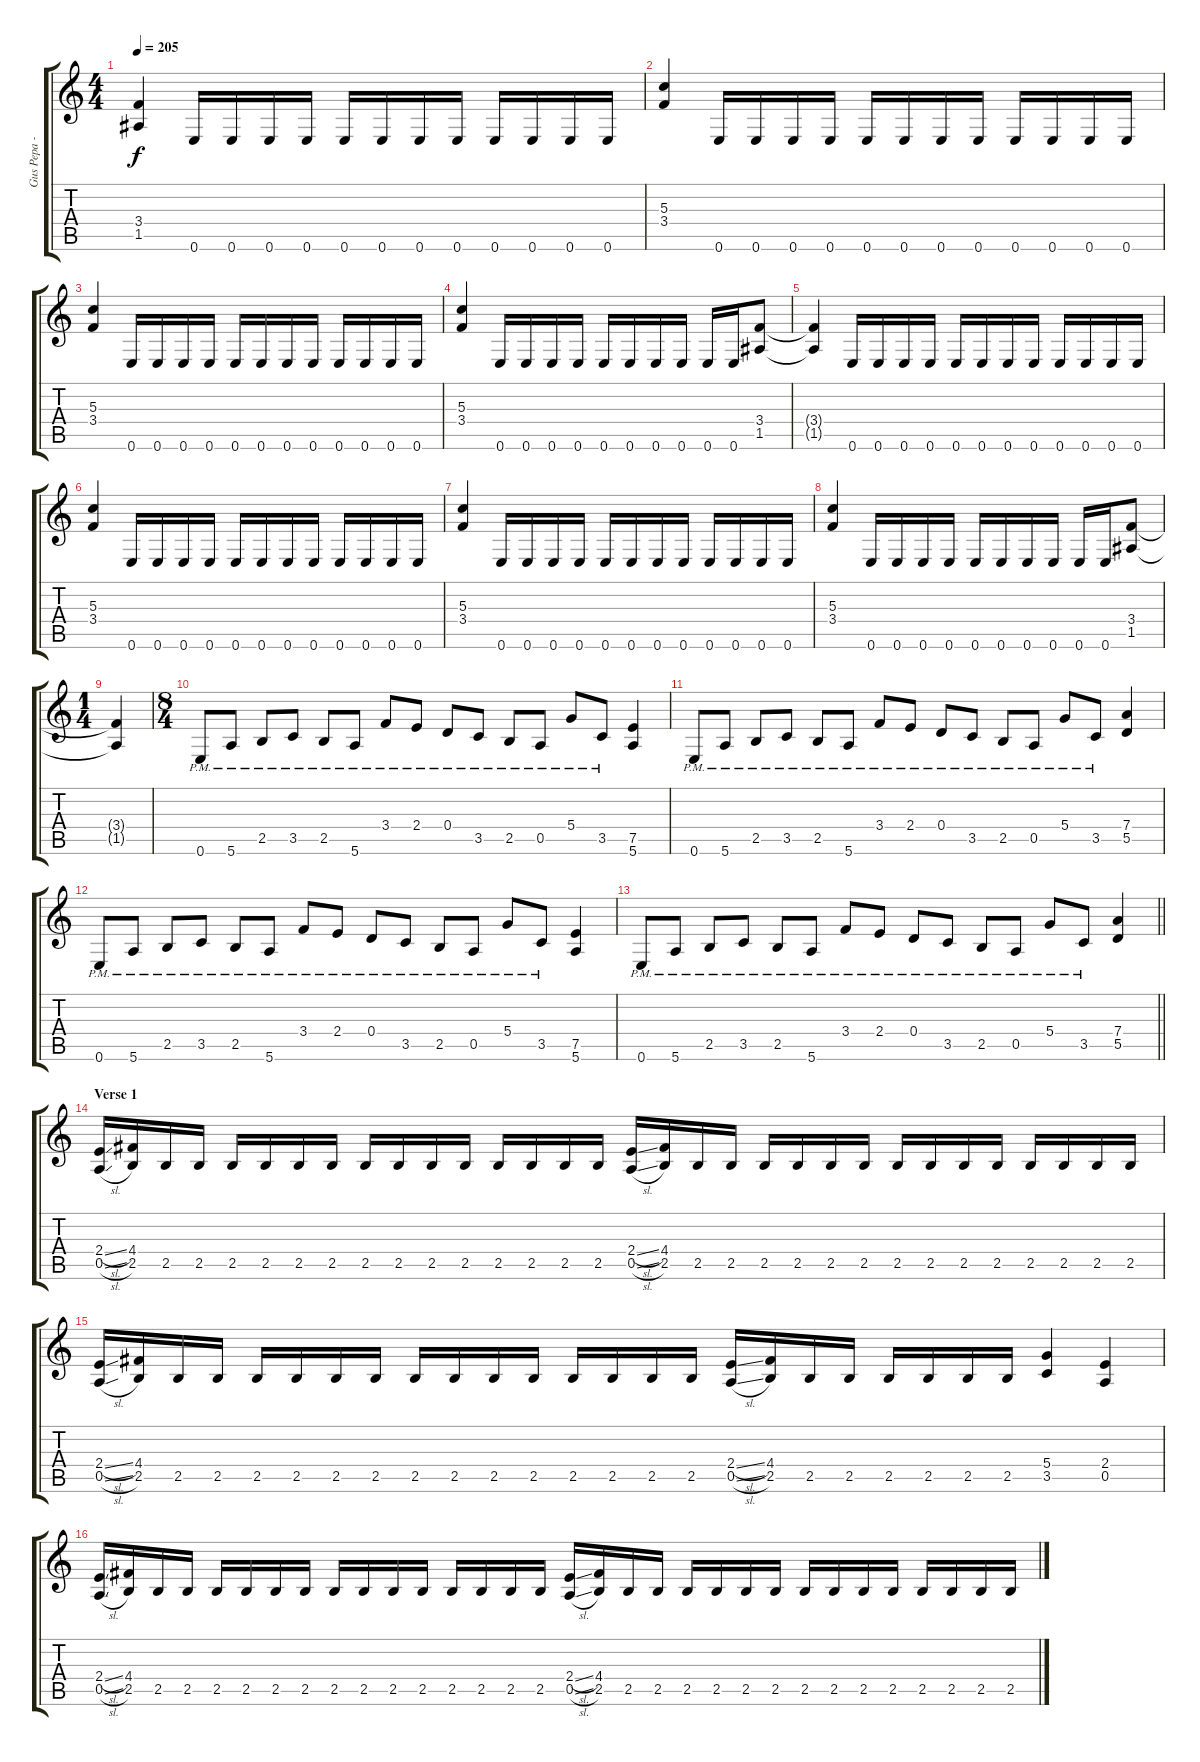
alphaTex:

\track ("Gus Pepa - Guitar" "Gus Pepa -") {instrument distortionguitar}
\staff {score tabs}
\tuning (E4 B3 G3 D3 A2 E2) {hide}
\ts (4 4)
\tempo 205
\clef g2
\ks c
(3.4{t} 1.5{t}).4{dy f} 0.6.16 0.6.16 0.6.16 0.6.16 0.6.16 0.6.16 0.6.16 0.6.16 0.6.16 0.6.16 0.6.16 0.6.16 |
(5.3 3.4).4 0.6.16 0.6.16 0.6.16 0.6.16 0.6.16 0.6.16 0.6.16 0.6.16 0.6.16 0.6.16 0.6.16 0.6.16 |
(5.3 3.4).4 0.6.16 0.6.16 0.6.16 0.6.16 0.6.16 0.6.16 0.6.16 0.6.16 0.6.16 0.6.16 0.6.16 0.6.16 |
(5.3 3.4).4 0.6.16 0.6.16 0.6.16 0.6.16 0.6.16 0.6.16 0.6.16 0.6.16 0.6.16 0.6.16 (3.4 1.5).8 |
(3.4{t} 1.5{t}).4 0.6.16 0.6.16 0.6.16 0.6.16 0.6.16 0.6.16 0.6.16 0.6.16 0.6.16 0.6.16 0.6.16 0.6.16 |
(5.3 3.4).4 0.6.16 0.6.16 0.6.16 0.6.16 0.6.16 0.6.16 0.6.16 0.6.16 0.6.16 0.6.16 0.6.16 0.6.16 |
(5.3 3.4).4 0.6.16 0.6.16 0.6.16 0.6.16 0.6.16 0.6.16 0.6.16 0.6.16 0.6.16 0.6.16 0.6.16 0.6.16 |
(5.3 3.4).4 0.6.16 0.6.16 0.6.16 0.6.16 0.6.16 0.6.16 0.6.16 0.6.16 0.6.16 0.6.16 (3.4 1.5).8 |
\ts (1 4)
(3.4{t} 1.5{t}).4 |
\ts (8 4)
0.6{pm}.8 5.6{pm}.8 2.5{pm}.8 3.5{pm}.8 2.5{pm}.8 5.6{pm}.8 3.4{pm}.8 2.4{pm}.8 0.4{pm}.8 3.5{pm}.8 2.5{pm}.8 0.5{pm}.8 5.4{pm}.8 3.5{pm}.8 (7.5 5.6).4 |
0.6{pm}.8 5.6{pm}.8 2.5{pm}.8 3.5{pm}.8 2.5{pm}.8 5.6{pm}.8 3.4{pm}.8 2.4{pm}.8 0.4{pm}.8 3.5{pm}.8 2.5{pm}.8 0.5{pm}.8 5.4{pm}.8 3.5{pm}.8 (7.4 5.5).4 |
0.6{pm}.8 5.6{pm}.8 2.5{pm}.8 3.5{pm}.8 2.5{pm}.8 5.6{pm}.8 3.4{pm}.8 2.4{pm}.8 0.4{pm}.8 3.5{pm}.8 2.5{pm}.8 0.5{pm}.8 5.4{pm}.8 3.5{pm}.8 (7.5 5.6).4 |
\barLineRight lightlight
0.6{pm}.8 5.6{pm}.8 2.5{pm}.8 3.5{pm}.8 2.5{pm}.8 5.6{pm}.8 3.4{pm}.8 2.4{pm}.8 0.4{pm}.8 3.5{pm}.8 2.5{pm}.8 0.5{pm}.8 5.4{pm}.8 3.5{pm}.8 (7.4 5.5).4 |
\section ("" "Verse 1")
(2.4{sl} 0.5{sl}).16 (4.4 2.5).16 2.5.16 2.5.16 2.5.16 2.5.16 2.5.16 2.5.16 2.5.16 2.5.16 2.5.16 2.5.16 2.5.16 2.5.16 2.5.16 2.5.16 (2.4{sl} 0.5{sl}).16 (4.4 2.5).16 2.5.16 2.5.16 2.5.16 2.5.16 2.5.16 2.5.16 2.5.16 2.5.16 2.5.16 2.5.16 2.5.16 2.5.16 2.5.16 2.5.16 |
(2.4{sl} 0.5{sl}).16 (4.4 2.5).16 2.5.16 2.5.16 2.5.16 2.5.16 2.5.16 2.5.16 2.5.16 2.5.16 2.5.16 2.5.16 2.5.16 2.5.16 2.5.16 2.5.16 (2.4{sl} 0.5{sl}).16 (4.4 2.5).16 2.5.16 2.5.16 2.5.16 2.5.16 2.5.16 2.5.16 (5.4 3.5).4 (2.4 0.5).4 |
(2.4{sl} 0.5{sl}).16 (4.4 2.5).16 2.5.16 2.5.16 2.5.16 2.5.16 2.5.16 2.5.16 2.5.16 2.5.16 2.5.16 2.5.16 2.5.16 2.5.16 2.5.16 2.5.16 (2.4{sl} 0.5{sl}).16 (4.4 2.5).16 2.5.16 2.5.16 2.5.16 2.5.16 2.5.16 2.5.16 2.5.16 2.5.16 2.5.16 2.5.16 2.5.16 2.5.16 2.5.16 2.5.16
